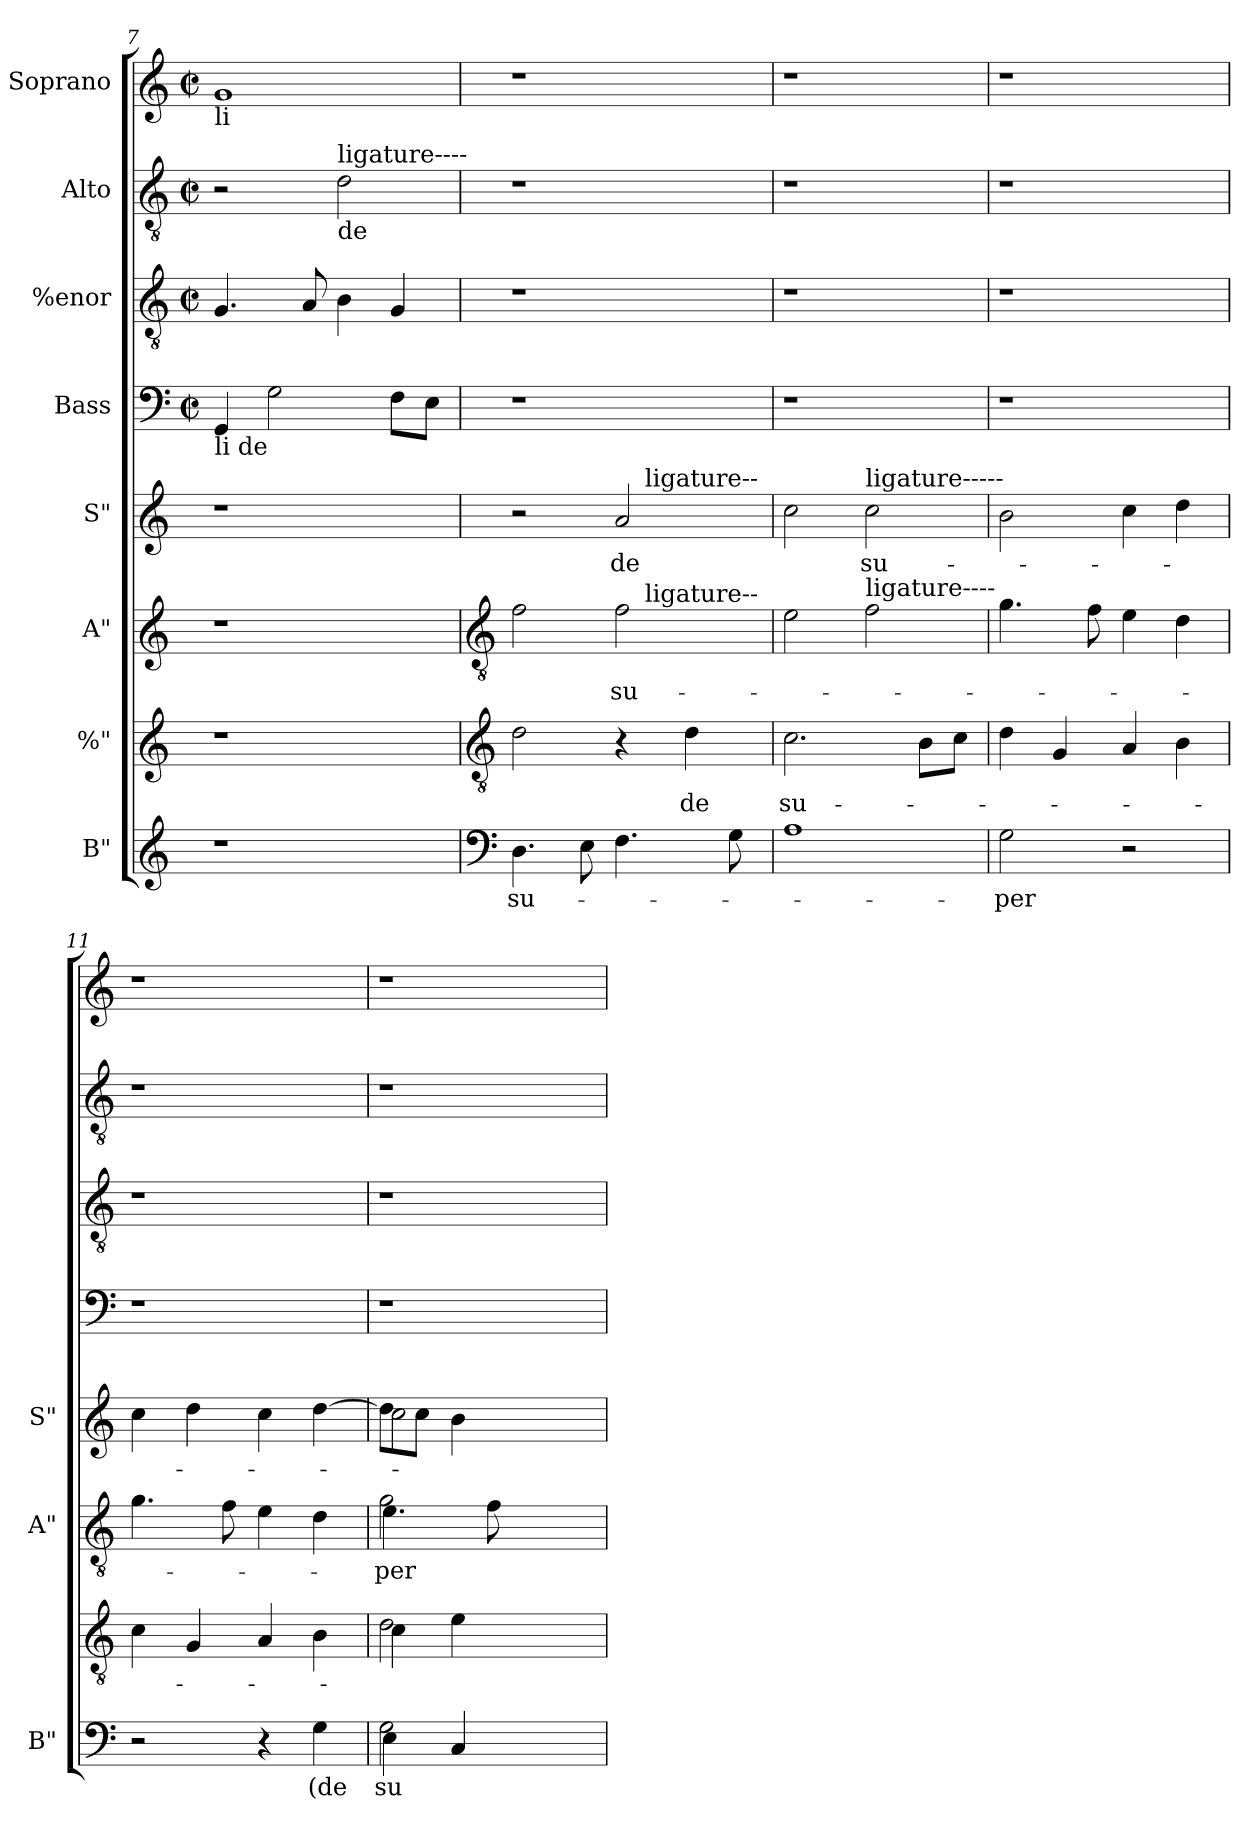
**kern	**text	**kern	**text	**kern	**text	**kern	**text	**kern	**kern	**kern	**kern
*part8	*part8	*part7	*part7	*part6	*part6	*part5	*part5	*part4	*part3	*part2	*part1
*staff8	*staff8	*staff7	*staff7	*staff6	*staff6	*staff5	*staff5	*staff4	*staff3	*staff2	*staff1
*I"B"	*	*I"%"	*	*I"A"	*	*I"S"	*	*I"Bass	*I"%enor	*I"Alto	*I"Soprano
*I'B"	*	*	*	*I'A"	*	*I'S"	*	*	*	*	*
*clefG2	*	*clefG2	*	*clefG2	*	*clefG2	*	*clefF4	*clefGv2	*clefGv2	*clefG2
*	*	*	*	*	*	*	*	*ITrd7c12	*	*	*
*k[]	*	*k[]	*	*k[]	*	*k[]	*	*k[]	*k[]	*k[]	*k[]
*C:	*	*C:	*	*C:	*	*C:	*	*C:	*C:	*C:	*C:
*	*	*	*	*	*	*	*	*M2/2	*M2/2	*M2/2	*M2/2
*	*	*	*	*	*	*	*	*met(c|)	*met(c|)	*met(c|)	*met(c|)
=7	=7	=7	=7	=7	=7	=7	=7	=7	=7	=7	=7
!	!	!	!	!	!	!	!	!	!	!	!LO:TX:b:t=li
!	!	!	!	!	!	!	!	!LO:TX:b:t=li de	!	!	!
1r	.	1r	.	1r	.	1r	.	4GGG/	4.G/	2r	1g
.	.	.	.	.	.	.	.	2GG\	.	.	.
.	.	.	.	.	.	.	.	.	8A/	.	.
!	!	!	!	!	!	!	!	!	!	!LO:TX:a:t=ligature----	!
!	!	!	!	!	!	!	!	!	!	!LO:TX:b:t=de	!
.	.	.	.	.	.	.	.	.	4B\	2d\	.
.	.	.	.	.	.	.	.	8FF\L	4G/	.	.
.	.	.	.	.	.	.	.	8EE\J	.	.	.
!!LO:LB:g=z
=8	=8	=8	=8	=8	=8	=8	=8	=8	=8	=8	=8
*clefF4	*	*clefGv2	*	*clefGv2	*	*	*	*	*	*	*
!	!LO:LY:b	!	!	!	!	!	!	!	!	!	!
*	*	*	*	*^	*	*^	*	*	*	*	*
4.D\	su-	2d\	.	2f\	2ryy	.	2r	2ryy	.	1r	1r	1r	1r
8E\	.	.	.	.	.	.	.	.	.	.	.	.	.
!	!	!	!	!	!	!LO:LY:b	!	!	!LO:LY:b	!	!	!	!
4.F\	.	4r	.	2f\	16.ryy	su-	2a/	16.ryy	de	.	.	.	.
!	!	!	!	!	!	!	!	!LO:TX:a:t=ligature--	!	!	!	!	!
!	!	!	!	!	!LO:TX:a:t=ligature--	!	!	!	!	!	!	!	!
.	.	.	.	.	4ryy	.	.	4ryy	.	.	.	.	.
!	!	!	!LO:LY:b	!	!	!	!	!	!	!	!	!	!
.	.	4d\	de	.	.	.	.	.	.	.	.	.	.
.	.	.	.	.	8ryy	.	.	8ryy	.	.	.	.	.
8G\	.	.	.	.	.	.	.	.	.	.	.	.	.
.	.	.	.	.	32ryy	.	.	32ryy	.	.	.	.	.
=9	=9	=9	=9	=9	=9	=9	=9	=9	=9	=9	=9	=9	=9
!	!	!	!LO:LY:b	!	!	!	!	!	!	!	!	!	!
*	*	*	*	*v	*v	*	*	*	*	*	*	*	*
*	*	*	*	*	*	*v	*v	*	*	*	*	*
1A	.	2.c\	su-	2e\	.	2cc\	.	1r	1r	1r	1r
!	!	!	!	!	!	!LO:TX:a:t=ligature-----	!	!	!	!	!
!	!	!	!	!LO:TX:a:t=ligature----	!	!	!	!	!	!	!
!	!	!	!	!	!	!	!LO:LY:b	!	!	!	!
.	.	.	.	2f\	.	2cc\	su-	.	.	.	.
.	.	8B\L	.	.	.	.	.	.	.	.	.
.	.	8c\J	.	.	.	.	.	.	.	.	.
=10	=10	=10	=10	=10	=10	=10	=10	=10	=10	=10	=10
!	!LO:LY:b	!	!	!	!	!	!	!	!	!	!
2G\	-per	4d\	.	4.g\	.	2b\	.	1r	1r	1r	1r
.	.	4G/	.	.	.	.	.	.	.	.	.
.	.	.	.	8f\	.	.	.	.	.	.	.
2r	.	4A/	.	4e\	.	4cc\	.	.	.	.	.
.	.	4B\	.	4d\	.	4dd\	.	.	.	.	.
=11	=11	=11	=11	=11	=11	=11	=11	=11	=11	=11	=11
2r	.	4c\	.	4.g\	.	4cc\	.	1r	1r	1r	1r
.	.	4G/	.	.	.	4dd\	.	.	.	.	.
.	.	.	.	8f\	.	.	.	.	.	.	.
4r	.	4A/	.	4e\	.	4cc\	.	.	.	.	.
!	!LO:LY:b	!	!	!	!	!	!	!	!	!	!
4G\	(de	4B\	.	4d\	.	[>4dd\	.	.	.	.	.
=12	=12	=12	=12	=12	=12	=12	=12	=12	=12	=12	=12
!	!LO:LY:b	!	!	!	!	!	!	!	!	!	!
*^	*	*	*	*	*	*	*	*	*	*	*
!	!	!LO:LY:b	!	!	!	!LO:LY:b	!	!	!	!	!	!
*	*	*	*^	*	*^	*	*^	*	*	*	*	*
2G\	4E\	su-	2d\	4c\	.	2g\	4.e\	-per	8dd\L]	2cc\	.	1r	1r	1r	1r
.	.	.	.	.	.	.	.	.	8cc\J	.	.	.	.	.	.
.	4C/	.	.	4e\	.	.	.	.	4b\	.	.	.	.	.	.
.	.	.	.	.	.	.	8f\	.	.	.	.	.	.	.	.
2ryy	2ryy	.	2ryy	2ryy	.	2ryy	2ryy	.	2ryy	2ryy	.	.	.	.	.
*v	*v	*	*	*	*	*v	*v	*	*v	*v	*	*	*	*	*
*	*	*v	*v	*	*	*	*	*	*	*	*	*
=	=	=	=	=	=	=	=	=	=	=	=
*-	*-	*-	*-	*-	*-	*-	*-	*-	*-	*-	*-
